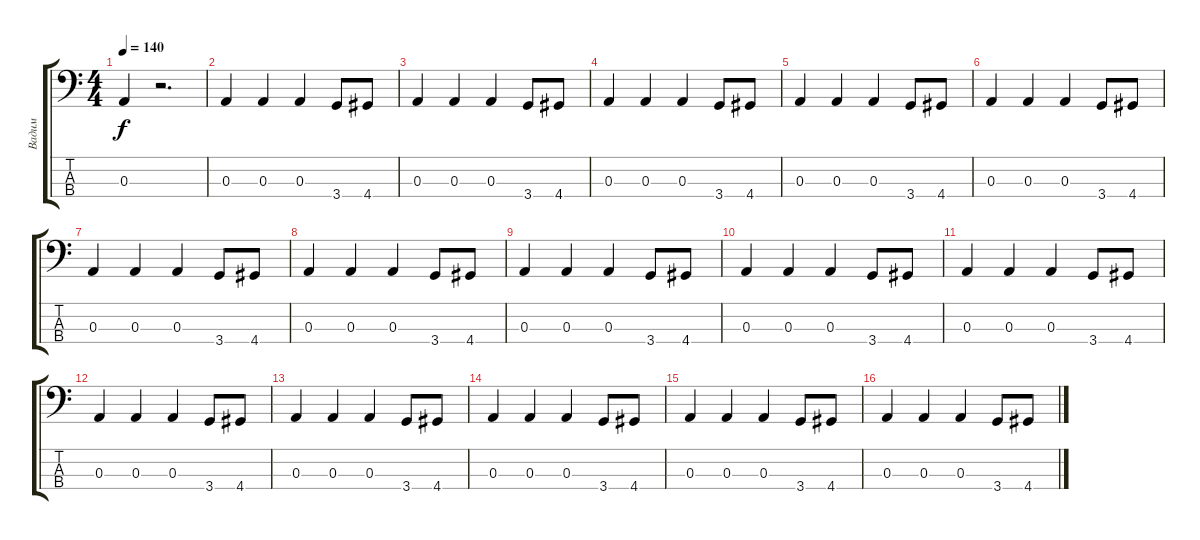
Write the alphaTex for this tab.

\track ("Вадим" "Вадим") {instrument synthbass2}
\staff {score tabs}
\tuning (G2 D2 A1 E1) {hide}
\ts (4 4)
\tempo 140
\clef f4
\ks c
0.3.4{dy f} r.2{d} |
0.3.4 0.3.4 0.3.4 3.4.8 4.4.8 |
0.3.4 0.3.4 0.3.4 3.4.8 4.4.8 |
0.3.4 0.3.4 0.3.4 3.4.8 4.4.8 |
0.3.4 0.3.4 0.3.4 3.4.8 4.4.8 |
0.3.4 0.3.4 0.3.4 3.4.8 4.4.8 |
0.3.4 0.3.4 0.3.4 3.4.8 4.4.8 |
0.3.4 0.3.4 0.3.4 3.4.8 4.4.8 |
0.3.4 0.3.4 0.3.4 3.4.8 4.4.8 |
0.3.4 0.3.4 0.3.4 3.4.8 4.4.8 |
0.3.4 0.3.4 0.3.4 3.4.8 4.4.8 |
0.3.4 0.3.4 0.3.4 3.4.8 4.4.8 |
0.3.4 0.3.4 0.3.4 3.4.8 4.4.8 |
0.3.4 0.3.4 0.3.4 3.4.8 4.4.8 |
0.3.4 0.3.4 0.3.4 3.4.8 4.4.8 |
0.3.4 0.3.4 0.3.4 3.4.8 4.4.8
